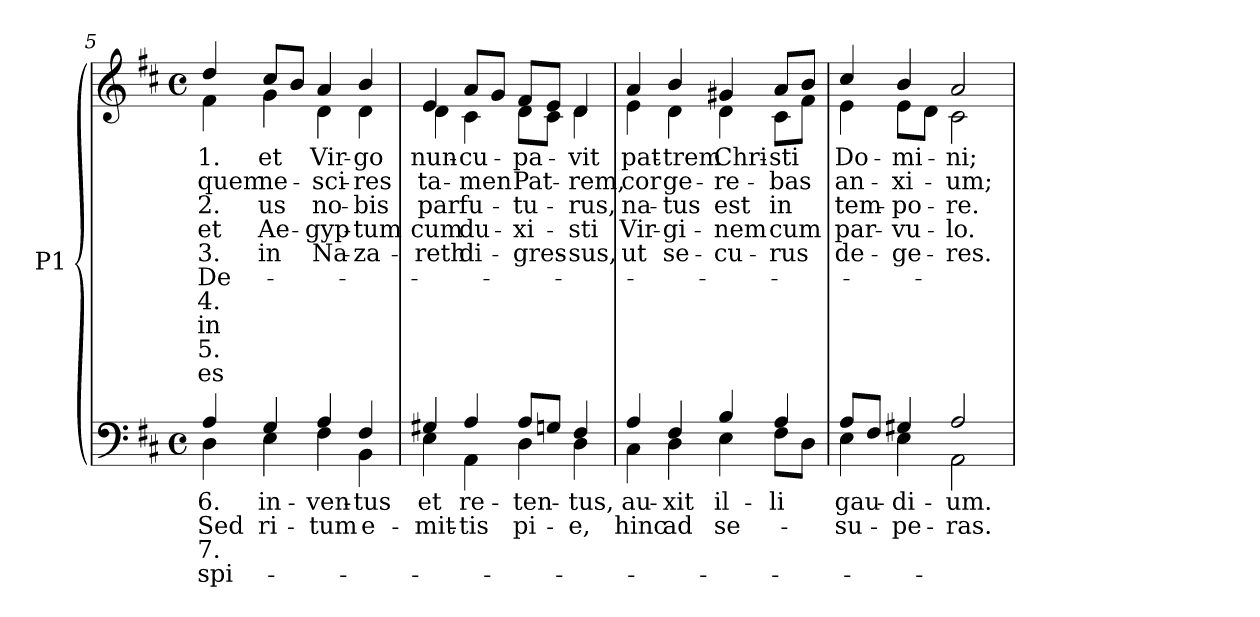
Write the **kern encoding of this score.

**kern	**text	**text	**text	**text	**kern	**text	**text	**text	**text	**text	**text	**text	**text	**text	**text
*part1	*part1	*part1	*part1	*part1	*part1	*part1	*part1	*part1	*part1	*part1	*part1	*part1	*part1	*part1	*part1
*staff2	*staff2	*staff2	*staff2	*staff2	*staff1	*staff1	*staff1	*staff1	*staff1	*staff1	*staff1	*staff1	*staff1	*staff1	*staff1
*I"P1	*	*	*	*	*	*	*	*	*	*	*	*	*	*	*
!!LO:LB:g=z
*clefF4	*	*	*	*	*clefG2	*	*	*	*	*	*	*	*	*	*
*k[f#c#]	*	*	*	*	*k[f#c#]	*	*	*	*	*	*	*	*	*	*
*D:	*	*	*	*	*D:	*	*	*	*	*	*	*	*	*	*
*M4/4	*	*	*	*	*M4/4	*	*	*	*	*	*	*	*	*	*
*met(c)	*	*	*	*	*met(c)	*	*	*	*	*	*	*	*	*	*
=5	=5	=5	=5	=5	=5	=5	=5	=5	=5	=5	=5	=5	=5	=5	=5
!	!LO:LY:a:color=#000000	!LO:LY:a:color=#000000	!LO:LY:a:color=#000000	!LO:LY:a:color=#000000	!	!	!	!	!	!	!	!	!	!	!
*^	*	*	*	*	*	*	*	*	*	*	*	*	*	*	*
!	!	!	!	!	!	!	!LO:LY:b:color=#000000	!LO:LY:b:color=#000000	!LO:LY:b:color=#000000	!LO:LY:b:color=#000000	!LO:LY:b:color=#000000	!LO:LY:b:color=#000000	!LO:LY:b:color=#000000	!LO:LY:b:color=#000000	!LO:LY:b:color=#000000	!LO:LY:b:color=#000000
*	*	*	*	*	*	*^	*	*	*	*	*	*	*	*	*	*
4Ai/	4Di\	6.	Sed	7.	spi-	4ddi/	4f#i\	1.	quem	2.	et	3.	De-	4.	in	5.	es
!	!	!LO:LY:a:color=#000000	!LO:LY:a:color=#000000	!	!	!	!	!	!	!	!	!	!	!	!	!	!
!	!	!	!	!	!	!	!	!LO:LY:b:color=#000000	!LO:LY:b:color=#000000	!LO:LY:b:color=#000000	!LO:LY:b:color=#000000	!LO:LY:b:color=#000000	!	!	!	!	!
4Gi/	4Ei\	-in-	-ri-	.	.	8cc#i/L	4gi\	et	ne-	-us	Ae-	in	.	.	.	.	.
.	.	.	.	.	.	8bi/J	.	.	.	.	.	.	.	.	.	.	.
!	!	!LO:LY:a:color=#000000	!LO:LY:a:color=#000000	!	!	!	!	!	!	!	!	!	!	!	!	!	!
!	!	!	!	!	!	!	!	!LO:LY:b:color=#000000	!LO:LY:b:color=#000000	!LO:LY:b:color=#000000	!LO:LY:b:color=#000000	!LO:LY:b:color=#000000	!	!	!	!	!
4Ai/	4F#i\	-ven-	-tum	.	.	4ai/	4di\	Vir-	-sci-	no-	-gyp-	Na-	.	.	.	.	.
!	!	!LO:LY:a:color=#000000	!LO:LY:a:color=#000000	!	!	!	!	!	!	!	!	!	!	!	!	!	!
!	!	!	!	!	!	!	!	!LO:LY:b:color=#000000	!LO:LY:b:color=#000000	!LO:LY:b:color=#000000	!LO:LY:b:color=#000000	!LO:LY:b:color=#000000	!	!	!	!	!
4F#i/	4BBi\	tus	e-	.	.	4bi/	4di\	-go	-res	-bis	-tum	-za-	.	.	.	.	.
=6	=6	=6	=6	=6	=6	=6	=6	=6	=6	=6	=6	=6	=6	=6	=6	=6	=6
!	!	!LO:LY:a:color=#000000	!LO:LY:a:color=#000000	!	!	!	!	!	!	!	!	!	!	!	!	!	!
!	!	!	!	!	!	!	!	!LO:LY:b:color=#000000	!LO:LY:b:color=#000000	!LO:LY:b:color=#000000	!LO:LY:b:color=#000000	!LO:LY:b:color=#000000	!	!	!	!	!
4G#Xi/	4Ei\	-et	mit-	.	.	4ei/	4di\	nun-	ta-	par	cum	-reth	.	.	.	.	.
!	!	!LO:LY:a:color=#000000	!LO:LY:a:color=#000000	!	!	!	!	!	!	!	!	!	!	!	!	!	!
!	!	!	!	!	!	!	!	!LO:LY:b:color=#000000	!LO:LY:b:color=#000000	!LO:LY:b:color=#000000	!LO:LY:b:color=#000000	!LO:LY:b:color=#000000	!	!	!	!	!
4Ai/	4AAi\	-re-	-tis	.	.	8ai/L	4c#i\	-cu-	-men	fu-	du-	di-	.	.	.	.	.
.	.	.	.	.	.	8gi/J	.	.	.	.	.	.	.	.	.	.	.
!	!	!LO:LY:a:color=#000000	!LO:LY:a:color=#000000	!	!	!	!	!	!	!	!	!	!	!	!	!	!
!	!	!	!	!	!	!	!	!LO:LY:b:color=#000000	!LO:LY:b:color=#000000	!LO:LY:b:color=#000000	!LO:LY:b:color=#000000	!LO:LY:b:color=#000000	!	!	!	!	!
8Ai/L	4Di\	ten-	-pi-	.	.	8f#i/L	8di\L	-pa-	Pat-	-tu-	-xi-	-gres-	.	.	.	.	.
8Gni/J	.	.	.	.	.	8ei/J	8c#i\J	.	.	.	.	.	.	.	.	.	.
!	!	!LO:LY:a:color=#000000	!LO:LY:a:color=#000000	!	!	!	!	!	!	!	!	!	!	!	!	!	!
!	!	!	!	!	!	!	!	!LO:LY:b:color=#000000	!LO:LY:b:color=#000000	!LO:LY:b:color=#000000	!LO:LY:b:color=#000000	!LO:LY:b:color=#000000	!	!	!	!	!
4F#i/	4Di\	-tus,	e,	.	.	4di/	4di\	-vit	-rem,	-rus,	-sti	-sus,	.	.	.	.	.
=7	=7	=7	=7	=7	=7	=7	=7	=7	=7	=7	=7	=7	=7	=7	=7	=7	=7
!	!	!LO:LY:a:color=#000000	!LO:LY:a:color=#000000	!	!	!	!	!	!	!	!	!	!	!	!	!	!
!	!	!	!	!	!	!	!	!LO:LY:b:color=#000000	!LO:LY:b:color=#000000	!LO:LY:b:color=#000000	!LO:LY:b:color=#000000	!LO:LY:b:color=#000000	!	!	!	!	!
4Ai/	4C#i\	au-	-hinc	.	.	4ai/	4ei\	pat-	cor	na-	Vir-	ut	.	.	.	.	.
!	!	!LO:LY:a:color=#000000	!LO:LY:a:color=#000000	!	!	!	!	!	!	!	!	!	!	!	!	!	!
!	!	!	!	!	!	!	!	!LO:LY:b:color=#000000	!LO:LY:b:color=#000000	!LO:LY:b:color=#000000	!LO:LY:b:color=#000000	!LO:LY:b:color=#000000	!	!	!	!	!
4F#i/	4Di\	xit	ad	.	.	4bi/	4di\	-trem	ge-	-tus	-gi-	se-	.	.	.	.	.
!	!	!LO:LY:a:color=#000000	!LO:LY:a:color=#000000	!	!	!	!	!	!	!	!	!	!	!	!	!	!
!	!	!	!	!	!	!	!	!LO:LY:b:color=#000000	!LO:LY:b:color=#000000	!LO:LY:b:color=#000000	!LO:LY:b:color=#000000	!LO:LY:b:color=#000000	!	!	!	!	!
4Bi/	4Ei\	il-	-se-	.	.	4g#Xi/	4di\	Chri-	-re-	est	-nem	-cu-	.	.	.	.	.
!	!	!LO:LY:a:color=#000000	!	!	!	!	!	!	!	!	!	!	!	!	!	!	!
!	!	!	!	!	!	!	!	!LO:LY:b:color=#000000	!LO:LY:b:color=#000000	!LO:LY:b:color=#000000	!LO:LY:b:color=#000000	!LO:LY:b:color=#000000	!	!	!	!	!
4Ai/	8F#i\L	li	.	.	.	8ai/L	8c#i\L	-sti	-bas	in	cum	-rus	.	.	.	.	.
.	8Di\J	.	.	.	.	8bi/J	8f#i\J	.	.	.	.	.	.	.	.	.	.
=8	=8	=8	=8	=8	=8	=8	=8	=8	=8	=8	=8	=8	=8	=8	=8	=8	=8
!	!	!LO:LY:a:color=#000000	!LO:LY:a:color=#000000	!	!	!	!	!	!	!	!	!	!	!	!	!	!
!	!	!	!	!	!	!	!	!LO:LY:b:color=#000000	!LO:LY:b:color=#000000	!LO:LY:b:color=#000000	!LO:LY:b:color=#000000	!LO:LY:b:color=#000000	!	!	!	!	!
8Ai/L	4Ei\	gau-	-su-	.	.	4cc#i/	4ei\	Do-	an-	tem-	par-	de-	.	.	.	.	.
8F#i/J	.	.	.	.	.	.	.	.	.	.	.	.	.	.	.	.	.
!	!	!LO:LY:a:color=#000000	!LO:LY:a:color=#000000	!	!	!	!	!	!	!	!	!	!	!	!	!	!
!	!	!	!	!	!	!	!	!LO:LY:b:color=#000000	!LO:LY:b:color=#000000	!LO:LY:b:color=#000000	!LO:LY:b:color=#000000	!LO:LY:b:color=#000000	!	!	!	!	!
4G#Xi/	4Ei\	-di-	-pe-	.	.	4bi/	8ei\L	-mi-	-xi-	-po-	-vu-	-ge-	.	.	.	.	.
.	.	.	.	.	.	.	8di\J	.	.	.	.	.	.	.	.	.	.
!	!	!LO:LY:a:color=#000000	!LO:LY:a:color=#000000	!	!	!	!	!	!	!	!	!	!	!	!	!	!
!	!	!	!	!	!	!	!	!LO:LY:b:color=#000000	!LO:LY:b:color=#000000	!LO:LY:b:color=#000000	!LO:LY:b:color=#000000	!LO:LY:b:color=#000000	!	!	!	!	!
2Ai/	2AAi\	-um.	ras.	.	.	2ai/	2c#i\	-ni;	-um;	-re.	-lo.	-res.	.	.	.	.	.
*v	*v	*	*	*	*	*	*	*	*	*	*	*	*	*	*	*	*
*	*	*	*	*	*v	*v	*	*	*	*	*	*	*	*	*	*
=	=	=	=	=	=	=	=	=	=	=	=	=	=	=	=
*-	*-	*-	*-	*-	*-	*-	*-	*-	*-	*-	*-	*-	*-	*-	*-
